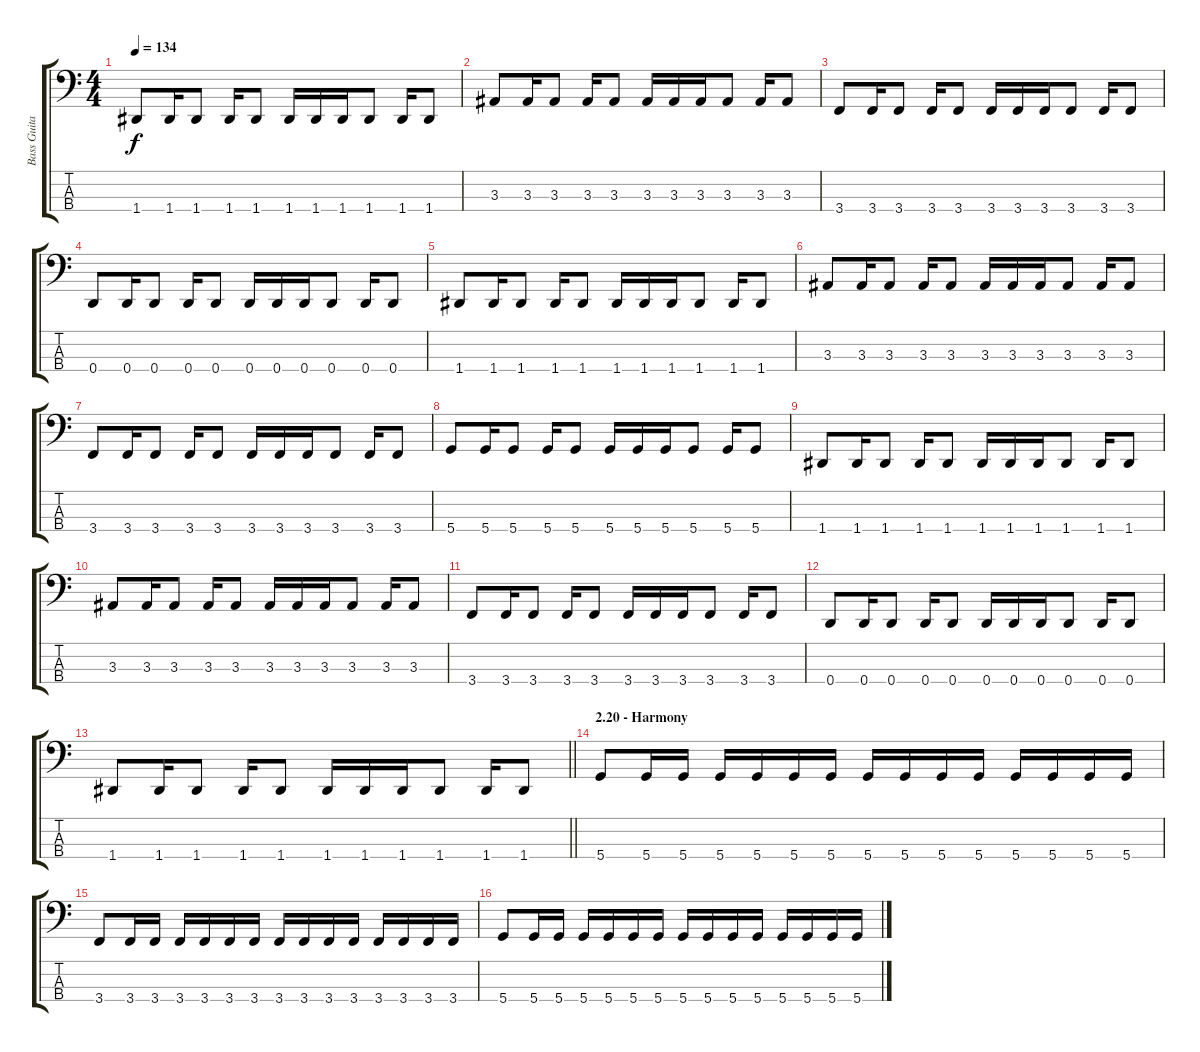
\track ("Bass Guitar" "Bass Guita") {instrument electricbassfinger}
\staff {score tabs}
\tuning (F2 C2 G1 D1) {hide}
\ts (4 4)
\tempo 134
\clef f4
\ks aminor
1.4.8{dy f} 1.4.16 1.4.8 1.4.16 1.4.8 1.4.16 1.4.16 1.4.16 1.4.8 1.4.16 1.4.8 |
3.3.8 3.3.16 3.3.8 3.3.16 3.3.8 3.3.16 3.3.16 3.3.16 3.3.8 3.3.16 3.3.8 |
3.4.8 3.4.16 3.4.8 3.4.16 3.4.8 3.4.16 3.4.16 3.4.16 3.4.8 3.4.16 3.4.8 |
0.4.8 0.4.16 0.4.8 0.4.16 0.4.8 0.4.16 0.4.16 0.4.16 0.4.8 0.4.16 0.4.8 |
1.4.8 1.4.16 1.4.8 1.4.16 1.4.8 1.4.16 1.4.16 1.4.16 1.4.8 1.4.16 1.4.8 |
3.3.8 3.3.16 3.3.8 3.3.16 3.3.8 3.3.16 3.3.16 3.3.16 3.3.8 3.3.16 3.3.8 |
3.4.8 3.4.16 3.4.8 3.4.16 3.4.8 3.4.16 3.4.16 3.4.16 3.4.8 3.4.16 3.4.8 |
5.4.8 5.4.16 5.4.8 5.4.16 5.4.8 5.4.16 5.4.16 5.4.16 5.4.8 5.4.16 5.4.8 |
1.4.8 1.4.16 1.4.8 1.4.16 1.4.8 1.4.16 1.4.16 1.4.16 1.4.8 1.4.16 1.4.8 |
3.3.8 3.3.16 3.3.8 3.3.16 3.3.8 3.3.16 3.3.16 3.3.16 3.3.8 3.3.16 3.3.8 |
3.4.8 3.4.16 3.4.8 3.4.16 3.4.8 3.4.16 3.4.16 3.4.16 3.4.8 3.4.16 3.4.8 |
0.4.8 0.4.16 0.4.8 0.4.16 0.4.8 0.4.16 0.4.16 0.4.16 0.4.8 0.4.16 0.4.8 |
\barLineRight lightlight
1.4.8 1.4.16 1.4.8 1.4.16 1.4.8 1.4.16 1.4.16 1.4.16 1.4.8 1.4.16 1.4.8 |
\section ("" "2.20 - Harmony")
5.4.8 5.4.16 5.4.16 5.4.16 5.4.16 5.4.16 5.4.16 5.4.16 5.4.16 5.4.16 5.4.16 5.4.16 5.4.16 5.4.16 5.4.16 |
3.4.8 3.4.16 3.4.16 3.4.16 3.4.16 3.4.16 3.4.16 3.4.16 3.4.16 3.4.16 3.4.16 3.4.16 3.4.16 3.4.16 3.4.16 |
5.4.8 5.4.16 5.4.16 5.4.16 5.4.16 5.4.16 5.4.16 5.4.16 5.4.16 5.4.16 5.4.16 5.4.16 5.4.16 5.4.16 5.4.16
